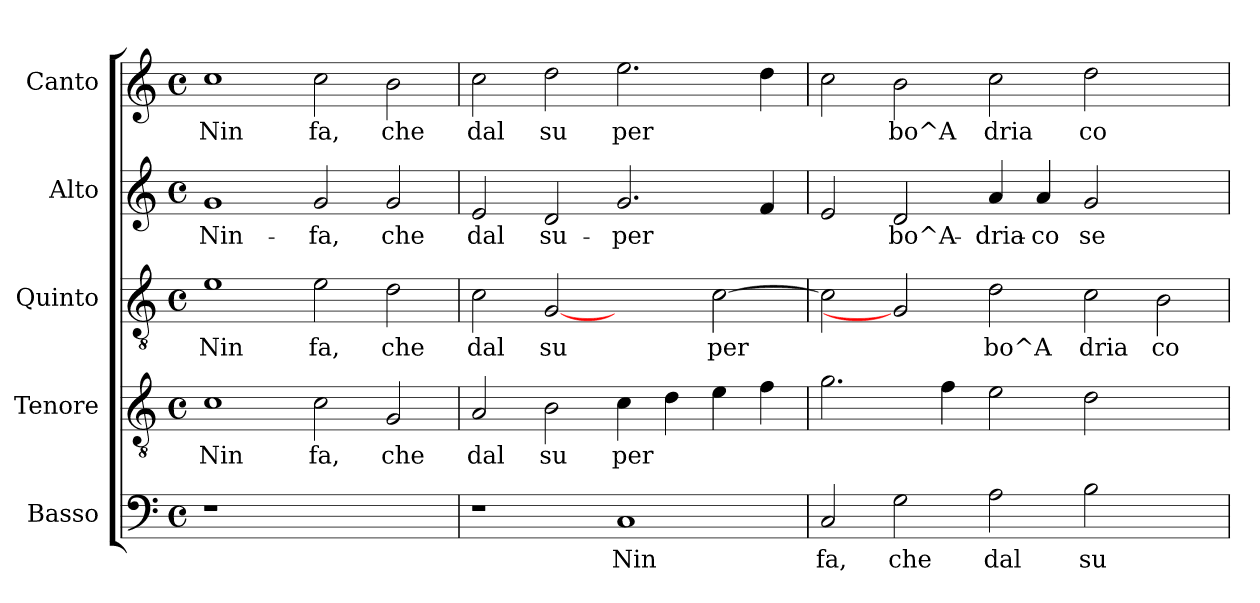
**kern	**text	**kern	**text	**kern	**text	**kern	**text	**kern	**text
*part5	*part5	*part4	*part4	*part3	*part3	*part2	*part2	*part1	*part1
*staff5	*staff5	*staff4	*staff4	*staff3	*staff3	*staff2	*staff2	*staff1	*staff1
*I"Basso	*	*I"Tenore	*	*I"Quinto	*	*I"Alto	*	*I"Canto	*
!!LO:PB:g=z
*stria5	*	*stria5	*	*stria5	*	*stria5	*	*stria5	*
*clefF4	*	*clefGv2	*	*clefGv2	*	*clefG2	*	*clefG2	*
*k[]	*	*k[]	*	*k[]	*	*k[]	*	*k[]	*
*C:	*	*C:	*	*C:	*	*C:	*	*C:	*
*M4/4	*	*M4/4	*	*M4/4	*	*M4/4	*	*M4/4	*
*met(c)	*	*met(c)	*	*met(c)	*	*met(c)	*	*met(c)	*
=1	=1	=1	=1	=1	=1	=1	=1	=1	=1
!	!	!	!LO:LY:b:cj	!	!LO:LY:b:cj	!	!LO:LY:b:cj	!	!LO:LY:b:cj
1r	.	1c	Nin	1e	Nin	1g	Nin-	1cc	Nin
!	!	!	!LO:LY:b:cj	!	!LO:LY:b:cj	!	!LO:LY:b:cj	!	!LO:LY:b:cj
1ryy	.	2c\	fa,	2e\	fa,	2g/	-fa,	2cc\	fa,
!	!	!	!LO:LY:b:cj	!	!LO:LY:b:cj	!	!LO:LY:b:cj	!	!LO:LY:b:cj
.	.	2G/	che	2d\	che	2g/	che	2b\	che
=2	=2	=2	=2	=2	=2	=2	=2	=2	=2
!	!	!	!LO:LY:b:cj	!	!LO:LY:b:cj	!	!LO:LY:b:cj	!	!LO:LY:b:cj
1r	.	2A/	dal	2c\	dal	2e/	dal	2cc\	dal
!	!	!	!LO:LY:b:cj	!	!LO:LY:b:cj	!	!LO:LY:b:cj	!	!LO:LY:b:cj
.	.	2B\	su	[2G	su	2d/	su-	2dd\	su
!	!LO:LY:b:cj	!	!LO:LY:b:cj	!	!	!	!LO:LY:b:cj	!	!LO:LY:b:cj
1C	Nin	4c\	per	2ryy	.	2.g/	-per-	2.ee\	per
!	!	!	!LO:LY:b:cj	!	!	!	!	!	!
.	.	4d\	.	.	.	.	.	.	.
!	!	!	!LO:LY:b:cj	!	!LO:LY:b:cj	!	!	!	!
.	.	4e\	.	[>2c\	per	.	.	.	.
!	!	!	!LO:LY:b:cj	!	!	!	!LO:LY:b:cj	!	!LO:LY:b:cj
.	.	4f\	.	.	.	4f/	--	4dd\	.
=3	=3	=3	=3	=3	=3	=3	=3	=3	=3
!	!LO:LY:b:cj	!	!LO:LY:b:cj	!	!LO:LY:b:cj	!	!LO:LY:b:cj	!	!LO:LY:b:cj
2C/	fa,	2.g\	.	2c\]	.	2e/	--	2cc\	.
!	!LO:LY:b:cj	!	!	!	!	!	!LO:LY:b:cj	!	!LO:LY:b:cj
2G\	che	.	.	2G]	.	2d/	-bo^A-	2b\	bo^A
!	!	!	!LO:LY:b:cj	!	!	!	!	!	!
.	.	4f\	.	.	.	.	.	.	.
!	!LO:LY:b:cj	!	!LO:LY:b:cj	!	!LO:LY:b:cj	!	!LO:LY:b:cj	!	!LO:LY:b:cj
2A\	dal	2e\	.	2d\	bo^A	4a/	-dria-	2cc\	dria
!	!	!	!	!	!	!	!LO:LY:b:cj	!	!
.	.	.	.	.	.	4a/	-co	.	.
!	!LO:LY:b:cj	!	!LO:LY:b:cj	!	!LO:LY:b:cj	!	!LO:LY:b:cj	!	!LO:LY:b:cj
2B\	su	2d\	.	2c\	dria	2g/	se-	2dd\	co
!	!	!	!	!	!LO:LY:b:cj	!	!	!	!
2ryy	.	2ryy	.	2B\	co	2ryy	.	2ryy	.
=	=	=	=	=	=	=	=	=	=
*-	*-	*-	*-	*-	*-	*-	*-	*-	*-
